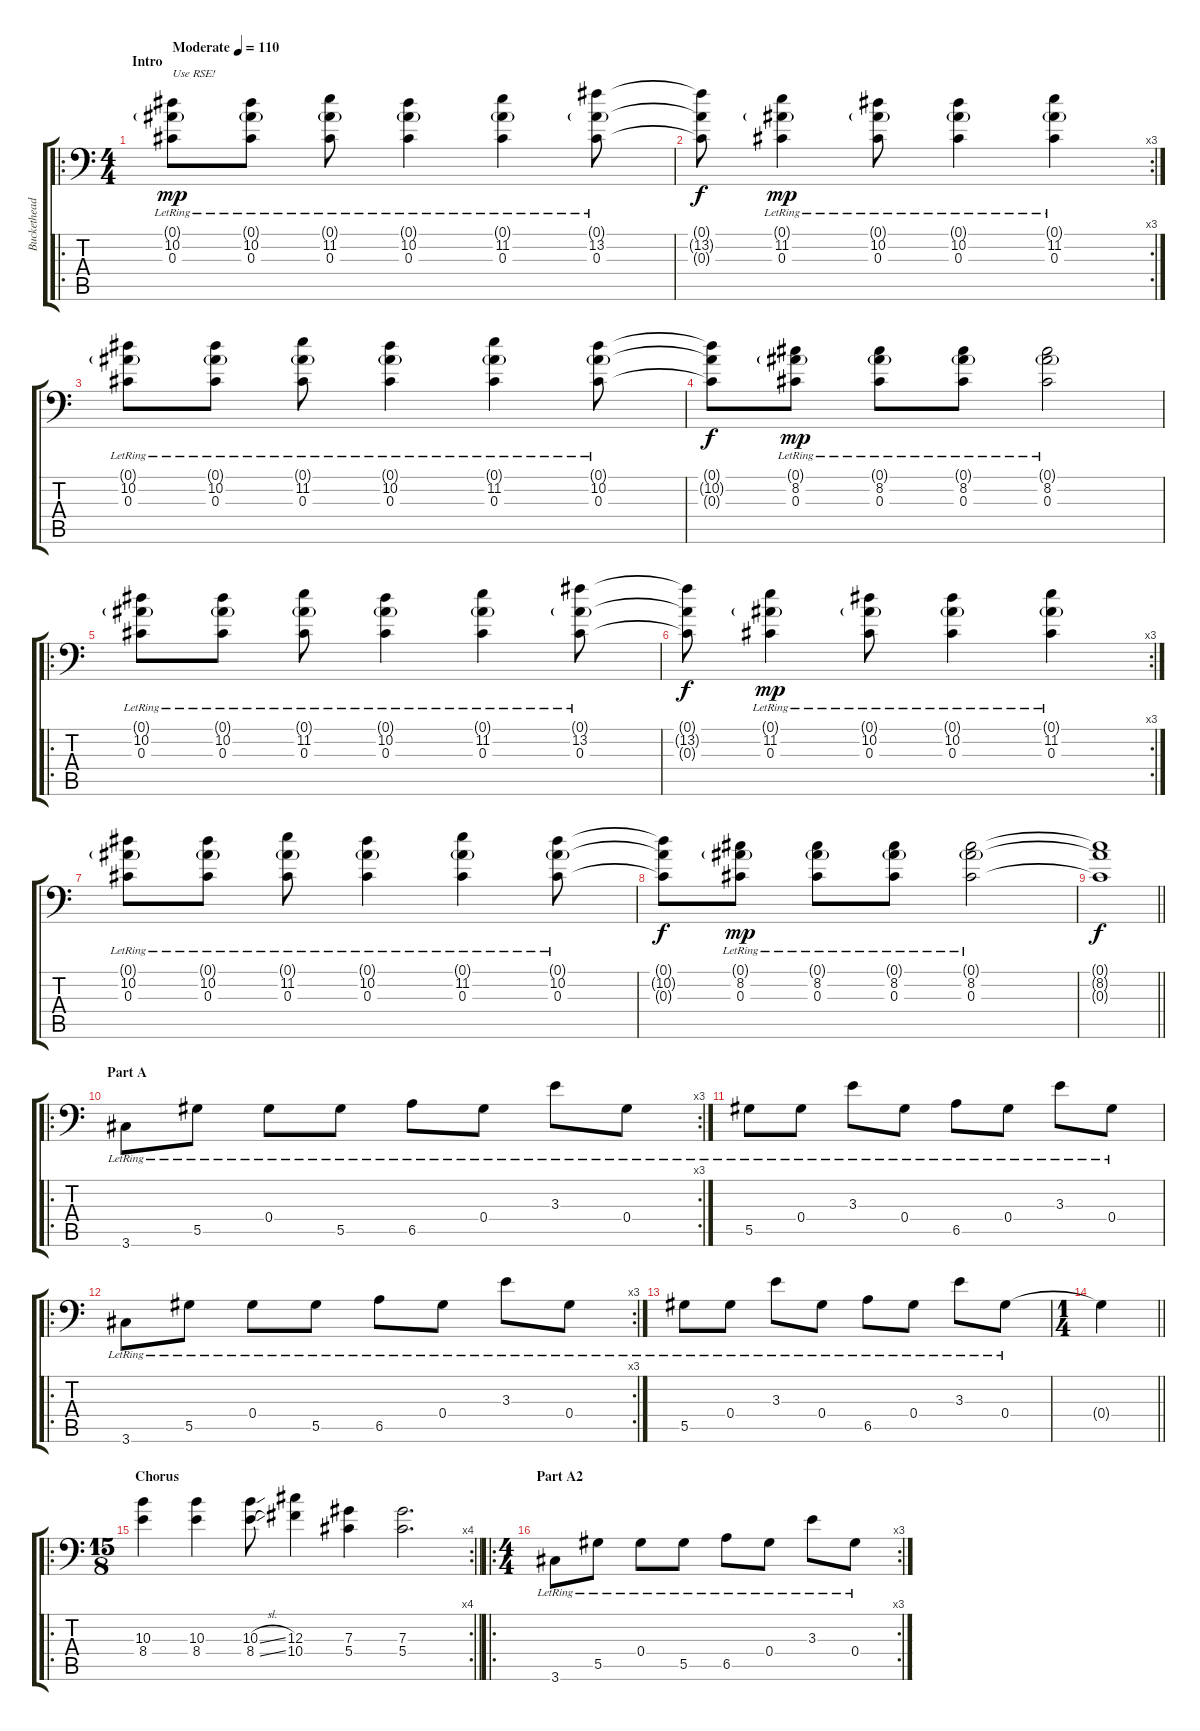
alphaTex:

\track ("Buckethead (Tune 3 Steps Down)" "Buckethead") {instrument electricguitarclean}
\staff {score tabs}
\tuning (Bb3 F3 Db3 Ab2 Eb2 Bb1) {hide}
\ro
\ts (4 4)
\section ("" "Intro")
\tempo (110 "Moderate")
\clef f4
\ks c
(0.1{g lr} 10.2{lr} 0.3{lr}).8{txt "Use RSE!" dy mp instrument electricguitarclean} (0.1{g lr} 10.2{lr} 0.3{lr}).8 (0.1{g lr} 11.2{lr} 0.3{lr}).8 (0.1{g lr} 10.2{lr} 0.3{lr}).4 (0.1{g lr} 11.2{lr} 0.3{lr}).4 (0.1{g lr} 13.2{lr} 0.3{lr}).8 |
\rc 3
(0.1{t} 13.2{t} 0.3{t}).8{dy f} (0.1{g lr} 11.2{lr} 0.3{lr}).4{dy mp} (0.1{g lr} 10.2{lr} 0.3{lr}).8 (0.1{g lr} 10.2{lr} 0.3{lr}).4 (0.1{g lr} 11.2{lr} 0.3{lr}).4 |
(0.1{g lr} 10.2{lr} 0.3{lr}).8 (0.1{g lr} 10.2{lr} 0.3{lr}).8 (0.1{g lr} 11.2{lr} 0.3{lr}).8 (0.1{g lr} 10.2{lr} 0.3{lr}).4 (0.1{g lr} 11.2{lr} 0.3{lr}).4 (0.1{g lr} 10.2{lr} 0.3{lr}).8 |
(0.1{t} 10.2{t} 0.3{t}).8{dy f} (0.1{g lr} 8.2{lr} 0.3{lr}).8{dy mp} (0.1{g lr} 8.2{lr} 0.3{lr}).8 (0.1{g lr} 8.2{lr} 0.3{lr}).8 (0.1{g lr} 8.2{lr} 0.3{lr}).2 |
\ro
(0.1{g lr} 10.2{lr} 0.3{lr}).8 (0.1{g lr} 10.2{lr} 0.3{lr}).8 (0.1{g lr} 11.2{lr} 0.3{lr}).8 (0.1{g lr} 10.2{lr} 0.3{lr}).4 (0.1{g lr} 11.2{lr} 0.3{lr}).4 (0.1{g lr} 13.2{lr} 0.3{lr}).8 |
\rc 3
(0.1{t} 13.2{t} 0.3{t}).8{dy f} (0.1{g lr} 11.2{lr} 0.3{lr}).4{dy mp} (0.1{g lr} 10.2{lr} 0.3{lr}).8 (0.1{g lr} 10.2{lr} 0.3{lr}).4 (0.1{g lr} 11.2{lr} 0.3{lr}).4 |
(0.1{g lr} 10.2{lr} 0.3{lr}).8 (0.1{g lr} 10.2{lr} 0.3{lr}).8 (0.1{g lr} 11.2{lr} 0.3{lr}).8 (0.1{g lr} 10.2{lr} 0.3{lr}).4 (0.1{g lr} 11.2{lr} 0.3{lr}).4 (0.1{g lr} 10.2{lr} 0.3{lr}).8 |
(0.1{t} 10.2{t} 0.3{t}).8{dy f} (0.1{g lr} 8.2{lr} 0.3{lr}).8{dy mp} (0.1{g lr} 8.2{lr} 0.3{lr}).8 (0.1{g lr} 8.2{lr} 0.3{lr}).8 (0.1{g lr} 8.2{lr} 0.3{lr}).2 |
\barLineRight lightlight
(0.1{t} 8.2{t} 0.3{t}).1{dy f} |
\ro
\rc 3
\section ("" "Part A")
3.6{lr}.8 5.5{lr}.8 0.4{lr}.8 5.5{lr}.8 6.5{lr}.8 0.4{lr}.8 3.3{lr}.8 0.4{lr}.8 |
5.5{lr}.8 0.4{lr}.8 3.3{lr}.8 0.4{lr}.8 6.5{lr}.8 0.4{lr}.8 3.3{lr}.8 0.4{lr}.8 |
\ro
\rc 3
3.6{lr}.8 5.5{lr}.8 0.4{lr}.8 5.5{lr}.8 6.5{lr}.8 0.4{lr}.8 3.3{lr}.8 0.4{lr}.8 |
5.5{lr}.8 0.4{lr}.8 3.3{lr}.8 0.4{lr}.8 6.5{lr}.8 0.4{lr}.8 3.3{lr}.8 0.4{lr}.8 |
\ts (1 4)
\barLineRight lightlight
0.4{t}.4 |
\ro
\rc 4
\ts (15 8)
\section ("" "Chorus")
\barLineRight lightlight
(10.3 8.4).4 (10.3 8.4).4 (10.3{sl} 8.4{sl}).8 (12.3 10.4).4 (7.3 5.4).4 (7.3 5.4).2{d} |
\ro
\rc 3
\ts (4 4)
\section ("" "Part A2")
3.6{lr}.8 5.5{lr}.8 0.4{lr}.8 5.5{lr}.8 6.5{lr}.8 0.4{lr}.8 3.3{lr}.8 0.4{lr}.8
